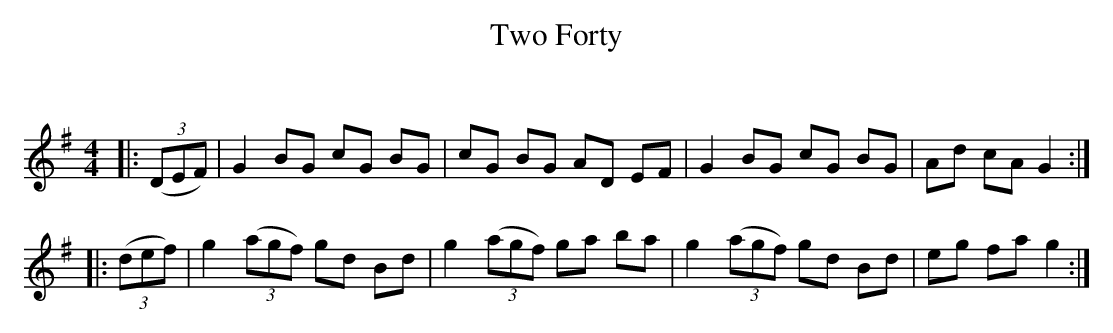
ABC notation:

X:1
T: Two Forty
C:
Q: 232
K:G
M:4/4
L:1/8
|:((3DEF) |G2 BG cG BG|cG BG AD EF|G2 BG cG BG|Ad cA G2:|
|:((3def) |g2 ((3agf) gd Bd|g2 ((3agf) ga ba|g2 ((3agf) gd Bd|eg fa g2:|
